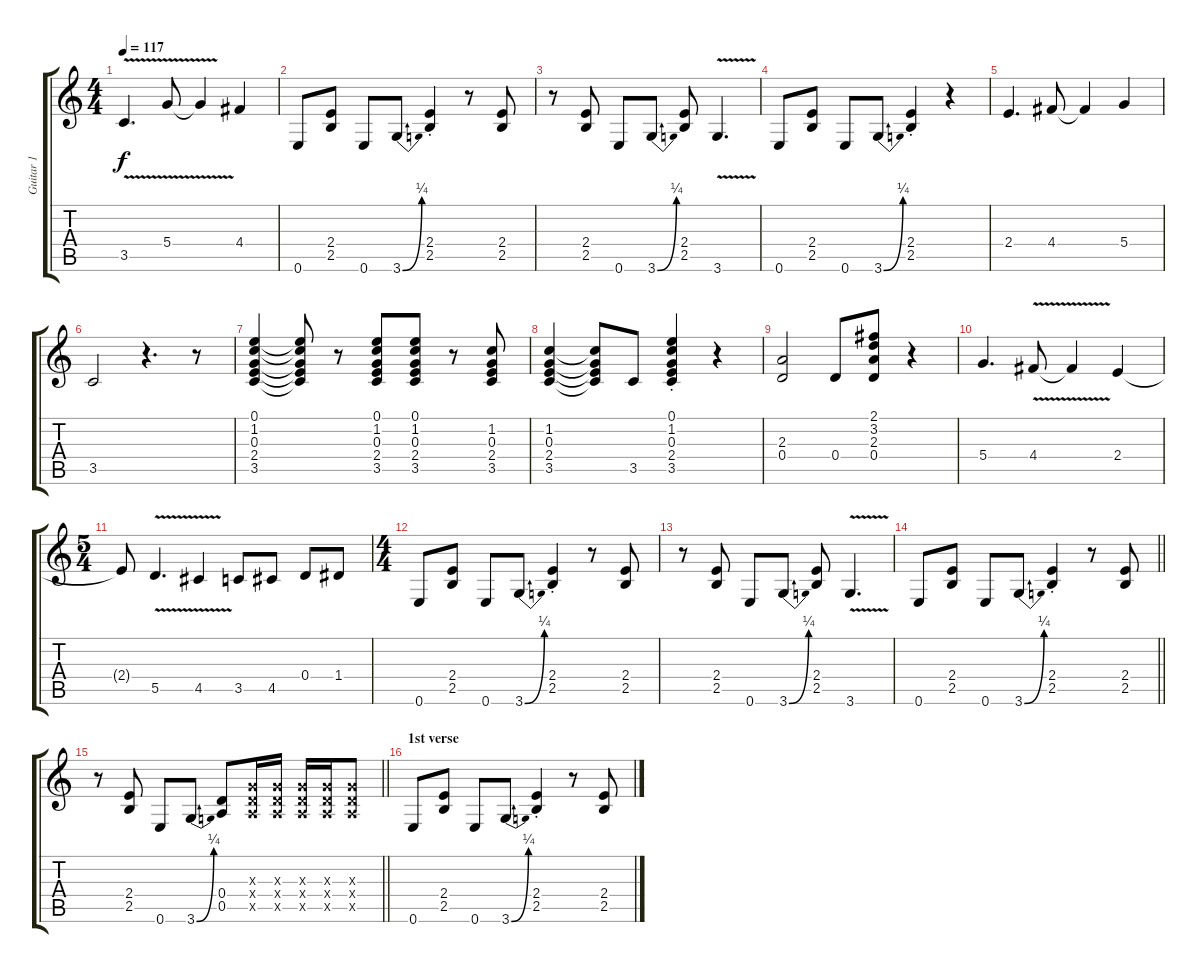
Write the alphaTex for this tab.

\track ("Guitar 1" "Guitar 1") {instrument electricguitarjazz}
\staff {score tabs}
\tuning (E4 B3 G3 D3 A2 E2) {hide}
\ts (4 4)
\tempo 117
\clef g2
\ks c
3.5{v}.4{d dy f volume 12} 5.4{v}.8 5.4{t}.4 4.4.4 |
0.6.8 (2.4 2.5).8 0.6.8 3.6{be (bend 0 0 60 1)}.8 (2.4{st} 2.5{st}).4 r.8 (2.4 2.5).8 |
r.8 (2.4 2.5).8 0.6.8 3.6{be (bend 0 0 60 1)}.8 (2.4 2.5).8 3.6{v}.4{d} |
0.6.8 (2.4 2.5).8 0.6.8 3.6{be (bend 0 0 60 1)}.8 (2.4{st} 2.5{st}).4 r.4 |
2.4.4{d} 4.4.8 4.4{t}.4 5.4.4 |
3.5.2 r.4{d} r.8 |
(0.1 1.2 0.3 2.4 3.5).4{volume 6} (0.1{t} 1.2{t} 0.3{t} 2.4{t} 3.5{t}).8 r.8 (0.1 1.2 0.3 2.4 3.5).8 (0.1 1.2 0.3 2.4 3.5).8 r.8 (1.2 0.3 2.4 3.5).8 |
(1.2 0.3 2.4 3.5).4 (1.2{t} 0.3{t} 2.4{t} 3.5{t}).8 3.5.8 (0.1{st} 1.2{st} 0.3{st} 2.4 3.5).4 r.4 |
(2.3 0.4).2{volume 12} 0.4.8 (2.1 3.2 2.3 0.4).8 r.4 |
5.4.4{d} 4.4{v}.8 4.4{t}.4 2.4.4 |
\ts (5 4)
2.4{t}.8 5.5{v}.4{d} 4.5{v}.4 3.5.8 4.5.8 0.4.8 1.4.8 |
\ts (4 4)
0.6.8 (2.4 2.5).8 0.6.8 3.6{be (bend 0 0 60 1)}.8 (2.4{st} 2.5{st}).4 r.8 (2.4 2.5).8 |
r.8 (2.4 2.5).8 0.6.8 3.6{be (bend 0 0 60 1)}.8 (2.4 2.5).8 3.6{v}.4{d} |
\barLineRight lightlight
0.6.8 (2.4 2.5).8 0.6.8 3.6{be (bend 0 0 60 1)}.8 (2.4{st} 2.5{st}).4 r.8 (2.4 2.5).8 |
\barLineRight lightlight
r.8 (2.4 2.5).8 0.6.8 3.6{be (bend 0 0 60 1)}.8 (0.4 0.5).8 (0.3{x} 0.4{x} 0.5{x}).16 (0.3{x} 0.4{x} 0.5{x}).16 (0.3{x} 0.4{x} 0.5{x}).16 (0.3{x} 0.4{x} 0.5{x}).16 (0.3{x} 0.4{x} 0.5{x}).8 |
\section ("" "1st verse")
0.6.8 (2.4 2.5).8 0.6.8 3.6{be (bend 0 0 60 1)}.8 (2.4{st} 2.5{st}).4 r.8 (2.4 2.5).8
